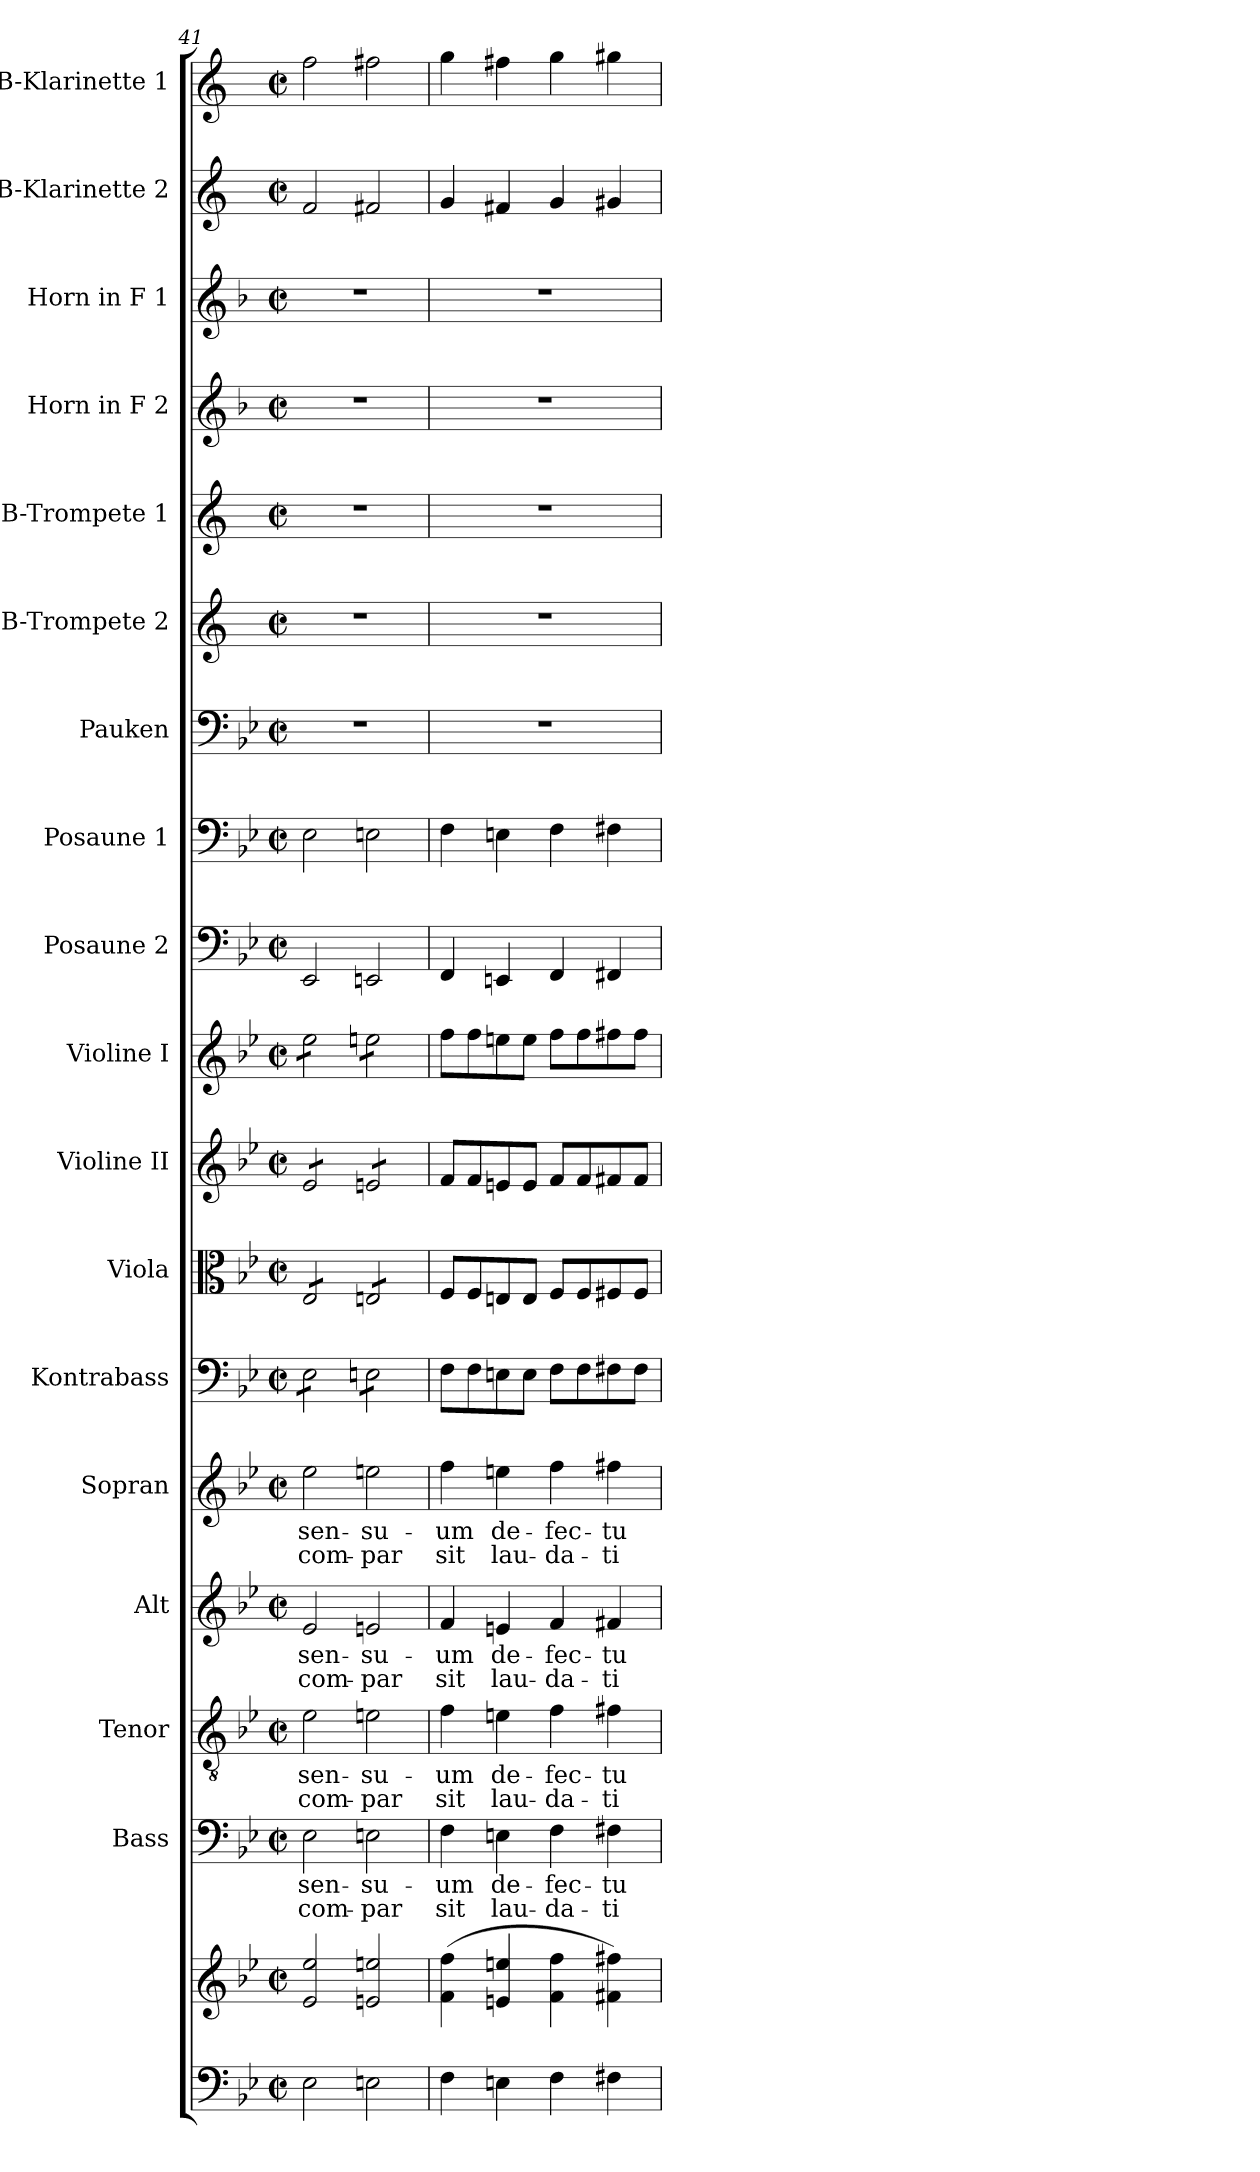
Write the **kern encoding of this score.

**kern	**kern	**kern	**text	**text	**kern	**text	**text	**kern	**text	**text	**kern	**text	**text	**kern	**kern	**kern	**kern	**kern	**kern	**kern	**kern	**kern	**kern	**kern	**kern	**kern
*part18	*part18	*part17	*part17	*part17	*part16	*part16	*part16	*part15	*part15	*part15	*part14	*part14	*part14	*part13	*part12	*part11	*part10	*part9	*part8	*part7	*part6	*part5	*part4	*part3	*part2	*part1
*staff19	*staff18	*staff17	*staff17	*staff17	*staff16	*staff16	*staff16	*staff15	*staff15	*staff15	*staff14	*staff14	*staff14	*staff13	*staff12	*staff11	*staff10	*staff9	*staff8	*staff7	*staff6	*staff5	*staff4	*staff3	*staff2	*staff1
*	*	*I"Bass	*	*	*I"Tenor	*	*	*I"Alt	*	*	*I"Sopran	*	*	*I"Kontrabass	*I"Viola	*I"Violine II	*I"Violine I	*I"Posaune 2	*I"Posaune 1	*I"Pauken	*I"B-Trompete 2	*I"B-Trompete 1	*I"Horn in F 2	*I"Horn in F 1	*I"B-Klarinette 2	*I"B-Klarinette 1
*	*	*I'B.	*	*	*I'T.	*	*	*I'A.	*	*	*I'S.	*	*	*I'Kb.	*I'Vla.	*I'Vl. II	*I'Vl. I	*I'Pos. 2	*I'Pos. 1	*I'Pk.	*I'B Trp. 2	*I'B Trp. 1	*	*	*I'Kl. 2	*I'Kl. 1
*clefF4	*clefG2	*clefF4	*	*	*clefGv2	*	*	*clefG2	*	*	*clefG2	*	*	*clefF4	*clefC3	*clefG2	*clefG2	*clefF4	*clefF4	*clefF4	*clefG2	*clefG2	*clefG2	*clefG2	*clefG2	*clefG2
*	*	*	*	*	*	*	*	*	*	*	*	*	*	*ITrd7c12	*	*	*	*	*	*	*ITrd1c2	*ITrd1c2	*ITrd4c7	*ITrd4c7	*ITrd1c2	*ITrd1c2
*k[b-e-]	*k[b-e-]	*k[b-e-]	*	*	*k[b-e-]	*	*	*k[b-e-]	*	*	*k[b-e-]	*	*	*k[b-e-]	*k[b-e-]	*k[b-e-]	*k[b-e-]	*k[b-e-]	*k[b-e-]	*k[b-e-]	*k[b-e-]	*k[b-e-]	*k[b-e-]	*k[b-e-]	*k[b-e-]	*k[b-e-]
*B-:	*B-:	*B-:	*	*	*B-:	*	*	*B-:	*	*	*B-:	*	*	*B-:	*B-:	*B-:	*B-:	*B-:	*B-:	*B-:	*B-:	*B-:	*B-:	*B-:	*B-:	*B-:
*M2/2	*M2/2	*M2/2	*	*	*M2/2	*	*	*M2/2	*	*	*M2/2	*	*	*M2/2	*M2/2	*M2/2	*M2/2	*M2/2	*M2/2	*M2/2	*M2/2	*M2/2	*M2/2	*M2/2	*M2/2	*M2/2
*met(c|)	*met(c|)	*met(c|)	*	*	*met(c|)	*	*	*met(c|)	*	*	*met(c|)	*	*	*met(c|)	*met(c|)	*met(c|)	*met(c|)	*met(c|)	*met(c|)	*met(c|)	*met(c|)	*met(c|)	*met(c|)	*met(c|)	*met(c|)	*met(c|)
=41	=41	=41	=41	=41	=41	=41	=41	=41	=41	=41	=41	=41	=41	=41	=41	=41	=41	=41	=41	=41	=41	=41	=41	=41	=41	=41
!	!	!	!LO:LY:b	!LO:LY:b	!	!LO:LY:b	!LO:LY:b	!	!LO:LY:b	!LO:LY:b	!	!LO:LY:b	!LO:LY:b	!	!	!	!	!	!	!	!	!	!	!	!	!
*	*	*	*	*	*	*	*	*	*	*	*	*	*	*tremolo	*	*	*	*	*	*	*	*	*	*	*	*
*	*	*	*	*	*	*	*	*	*	*	*	*	*	*	*tremolo	*	*	*	*	*	*	*	*	*	*	*
*	*	*	*	*	*	*	*	*	*	*	*	*	*	*	*	*tremolo	*	*	*	*	*	*	*	*	*	*
*	*	*	*	*	*	*	*	*	*	*	*	*	*	*	*	*	*tremolo	*	*	*	*	*	*	*	*	*
2E-\	2e-/ 2ee-/	2E-\	sen-	com-	2e-\	sen-	com-	2e-/	sen-	com-	2ee-\	sen-	com-	8EE-\L	8E-/L	8e-/L	8ee-\L	2EE-/	2E-\	1r	1r	1r	1r	1r	2e-/	2ee-\
.	.	.	.	.	.	.	.	.	.	.	.	.	.	8EE-\	8E-/	8e-/	8ee-\	.	.	.	.	.	.	.	.	.
.	.	.	.	.	.	.	.	.	.	.	.	.	.	8EE-\	8E-/	8e-/	8ee-\	.	.	.	.	.	.	.	.	.
.	.	.	.	.	.	.	.	.	.	.	.	.	.	8EE-\J	8E-/J	8e-/J	8ee-\J	.	.	.	.	.	.	.	.	.
!	!	!	!LO:LY:b	!LO:LY:b	!	!LO:LY:b	!LO:LY:b	!	!LO:LY:b	!LO:LY:b	!	!LO:LY:b	!LO:LY:b	!	!	!	!	!	!	!	!	!	!	!	!	!
2En\	2en/ 2een/	2En\	-su-	-par	2en\	-su-	-par	2en/	-su-	-par	2een\	-su-	-par	8EEn\L	8En/L	8en/L	8een\L	2EEn/	2En\	.	.	.	.	.	2en/	2een\
.	.	.	.	.	.	.	.	.	.	.	.	.	.	8EEn\	8En/	8en/	8een\	.	.	.	.	.	.	.	.	.
.	.	.	.	.	.	.	.	.	.	.	.	.	.	8EEn\	8En/	8en/	8een\	.	.	.	.	.	.	.	.	.
.	.	.	.	.	.	.	.	.	.	.	.	.	.	8EEn\J	8En/J	8en/J	8een\J	.	.	.	.	.	.	.	.	.
*	*	*	*	*	*	*	*	*	*	*	*	*	*	*	*	*	*Xtremolo	*	*	*	*	*	*	*	*	*
*	*	*	*	*	*	*	*	*	*	*	*	*	*	*	*	*Xtremolo	*	*	*	*	*	*	*	*	*	*
*	*	*	*	*	*	*	*	*	*	*	*	*	*	*	*Xtremolo	*	*	*	*	*	*	*	*	*	*	*
*	*	*	*	*	*	*	*	*	*	*	*	*	*	*Xtremolo	*	*	*	*	*	*	*	*	*	*	*	*
!!LO:PB:g=z
=42	=42	=42	=42	=42	=42	=42	=42	=42	=42	=42	=42	=42	=42	=42	=42	=42	=42	=42	=42	=42	=42	=42	=42	=42	=42	=42
!	!	!	!LO:LY:b	!LO:LY:b	!	!LO:LY:b	!LO:LY:b	!	!LO:LY:b	!LO:LY:b	!	!LO:LY:b	!LO:LY:b	!	!	!	!	!	!	!	!	!	!	!	!	!
4F\	(>4f\ 4ff\	4F\	-um	sit	4f\	-um	sit	4f/	-um	sit	4ff\	-um	sit	8FF\L	8F/L	8f/L	8ff\L	4FF/	4F\	1r	1r	1r	1r	1r	4f/	4ff\
.	.	.	.	.	.	.	.	.	.	.	.	.	.	8FF\	8F/	8f/	8ff\	.	.	.	.	.	.	.	.	.
!	!	!	!LO:LY:b	!LO:LY:b	!	!LO:LY:b	!LO:LY:b	!	!LO:LY:b	!LO:LY:b	!	!LO:LY:b	!LO:LY:b	!	!	!	!	!	!	!	!	!	!	!	!	!
4En\	4en/ 4een/	4En\	de-	lau-	4en\	de-	lau-	4en/	de-	lau-	4een\	de-	lau-	8EEn\	8En/	8en/	8een\	4EEn/	4En\	.	.	.	.	.	4en/	4een\
.	.	.	.	.	.	.	.	.	.	.	.	.	.	8EE\J	8E/J	8e/J	8ee\J	.	.	.	.	.	.	.	.	.
!	!	!	!LO:LY:b	!LO:LY:b	!	!LO:LY:b	!LO:LY:b	!	!LO:LY:b	!LO:LY:b	!	!LO:LY:b	!LO:LY:b	!	!	!	!	!	!	!	!	!	!	!	!	!
4F\	4f\ 4ff\	4F\	-fec-	-da-	4f\	-fec-	-da-	4f/	-fec-	-da-	4ff\	-fec-	-da-	8FF\L	8F/L	8f/L	8ff\L	4FF/	4F\	.	.	.	.	.	4f/	4ff\
.	.	.	.	.	.	.	.	.	.	.	.	.	.	8FF\	8F/	8f/	8ff\	.	.	.	.	.	.	.	.	.
!	!	!	!LO:LY:b	!LO:LY:b	!	!LO:LY:b	!LO:LY:b	!	!LO:LY:b	!LO:LY:b	!	!LO:LY:b	!LO:LY:b	!	!	!	!	!	!	!	!	!	!	!	!	!
4F#X\	4f#X\ 4ff#X\)	4F#X\	-tu-	-ti-	4f#X\	-tu-	-ti-	4f#X/	-tu-	-ti-	4ff#X\	-tu-	-ti-	8FF#X\	8F#X/	8f#X/	8ff#X\	4FF#X/	4F#X\	.	.	.	.	.	4f#X/	4ff#X\
.	.	.	.	.	.	.	.	.	.	.	.	.	.	8FF#\J	8F#/J	8f#/J	8ff#\J	.	.	.	.	.	.	.	.	.
=	=	=	=	=	=	=	=	=	=	=	=	=	=	=	=	=	=	=	=	=	=	=	=	=	=	=
*-	*-	*-	*-	*-	*-	*-	*-	*-	*-	*-	*-	*-	*-	*-	*-	*-	*-	*-	*-	*-	*-	*-	*-	*-	*-	*-
